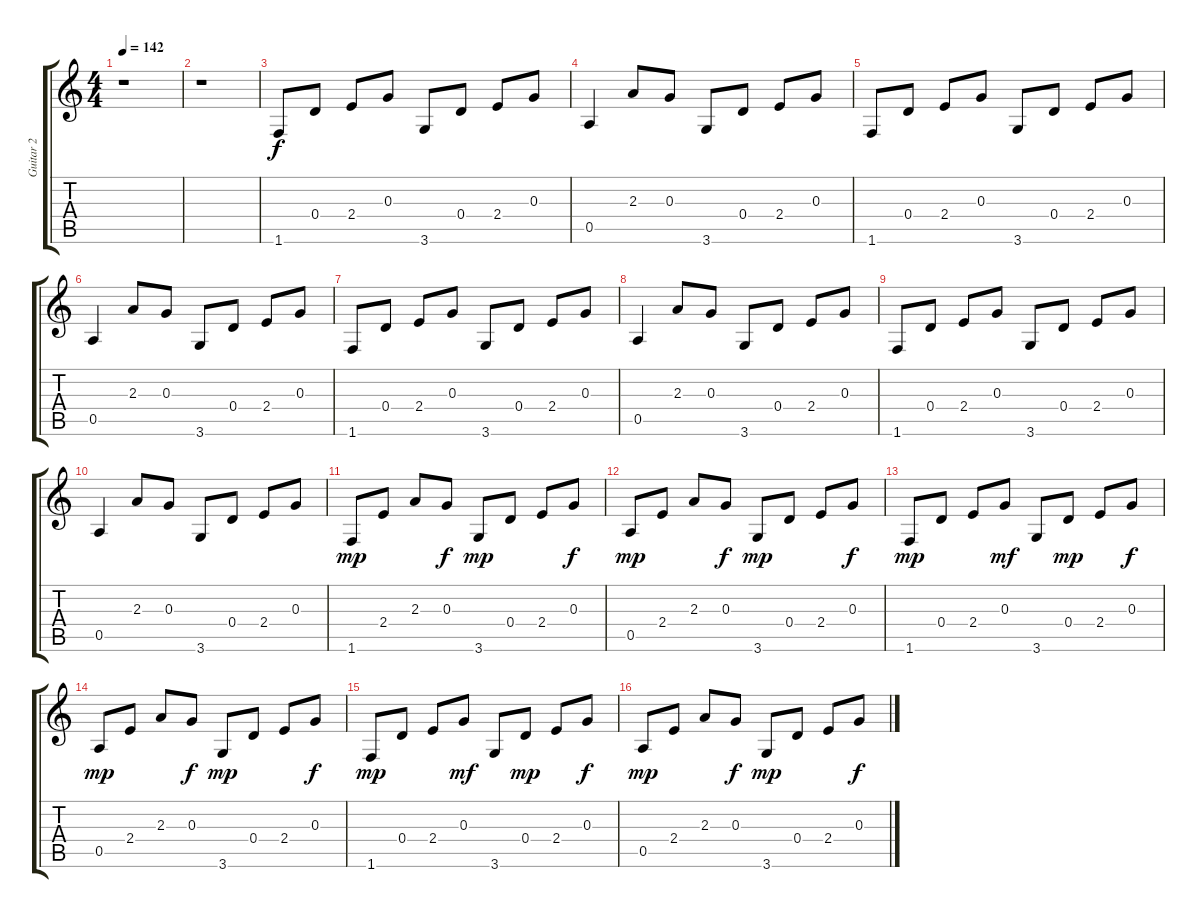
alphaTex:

\track ("Guitar 2" "Guitar 2") {instrument acousticguitarsteel}
\staff {score tabs}
\tuning (E4 B3 G3 D3 A2 E2) {hide}
\ts (4 4)
\tempo 142
\clef g2
\ks c
r.1{dy mp} |
r.1 |
1.6.8{dy f} 0.4.8 2.4.8 0.3.8 3.6.8 0.4.8 2.4.8 0.3.8 |
0.5.4 2.3.8 0.3.8 3.6.8 0.4.8 2.4.8 0.3.8 |
1.6.8 0.4.8 2.4.8 0.3.8 3.6.8 0.4.8 2.4.8 0.3.8 |
0.5.4 2.3.8 0.3.8 3.6.8 0.4.8 2.4.8 0.3.8 |
1.6.8 0.4.8 2.4.8 0.3.8 3.6.8 0.4.8 2.4.8 0.3.8 |
0.5.4 2.3.8 0.3.8 3.6.8 0.4.8 2.4.8 0.3.8 |
1.6.8 0.4.8 2.4.8 0.3.8 3.6.8 0.4.8 2.4.8 0.3.8 |
0.5.4 2.3.8 0.3.8 3.6.8 0.4.8 2.4.8 0.3.8 |
1.6.8{dy mp} 2.4.8 2.3.8 0.3.8{dy f} 3.6.8{dy mp} 0.4.8 2.4.8 0.3.8{dy f} |
0.5.8{dy mp} 2.4.8 2.3.8 0.3.8{dy f} 3.6.8{dy mp} 0.4.8 2.4.8 0.3.8{dy f} |
1.6.8{dy mp} 0.4.8 2.4.8 0.3.8{dy mf} 3.6.8 0.4.8{dy mp} 2.4.8 0.3.8{dy f} |
0.5.8{dy mp} 2.4.8 2.3.8 0.3.8{dy f} 3.6.8{dy mp} 0.4.8 2.4.8 0.3.8{dy f} |
1.6.8{dy mp} 0.4.8 2.4.8 0.3.8{dy mf} 3.6.8 0.4.8{dy mp} 2.4.8 0.3.8{dy f} |
0.5.8{dy mp} 2.4.8 2.3.8 0.3.8{dy f} 3.6.8{dy mp} 0.4.8 2.4.8 0.3.8{dy f}
